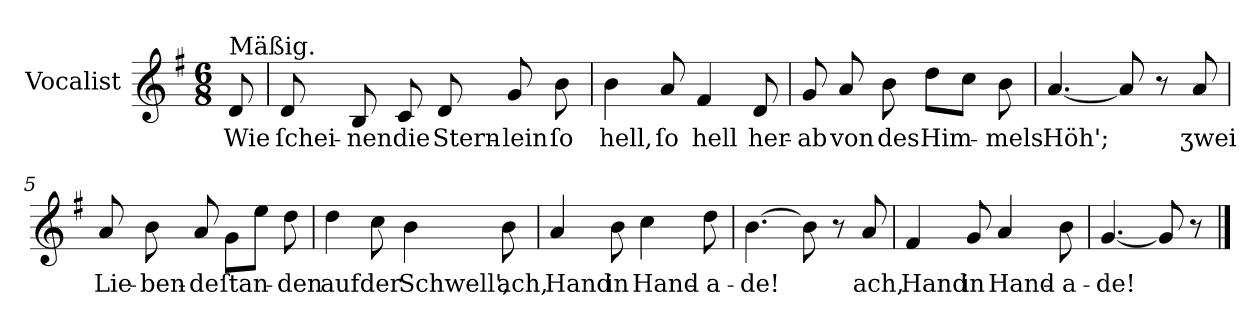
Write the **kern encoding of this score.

**kern	**text
*part1	*part1
*staff1	*staff1
*I"Vocalist	*
*clefG2	*
*k[f#]	*
*G:	*
*M6/8	*
=	=
!LO:TX:a:t=Mäßig.	!
8d	Wie
=1	=1
8d	ſchei-
8B	-nen
8c	die
8d	Stern-
8g	-lein
8b	ſo
=2	=2
4b	hell,
8a	ſo
4f#	hell
8d	her-
=3	=3
8g	-ab
8a	von
8b	des
8ddL	Him-
8ccJ	.
8b	-mels
=4	=4
[4.a	Höh';
8a]	.
8r	.
8a	ʒwei
=5	=5
8a	Lie-
8b	-ben-
8a	-de
8gL	ſtan-
8eeJ	.
8dd	-den
=6	=6
4dd	auf
8cc	der
4b	Schwell',
8b	ach,
=7	=7
4a	Hand
8b	in
4cc	Hand-
8dd	-a-
=8	=8
[4.b	-de!
8b]	.
8r	.
8a	ach,
=9	=9
4f#	Hand
8g	in
4a	Hand-
8b	-a-
=10	=10
[4.g	-de!
8g]	.
8r	.
==	==
*-	*-
